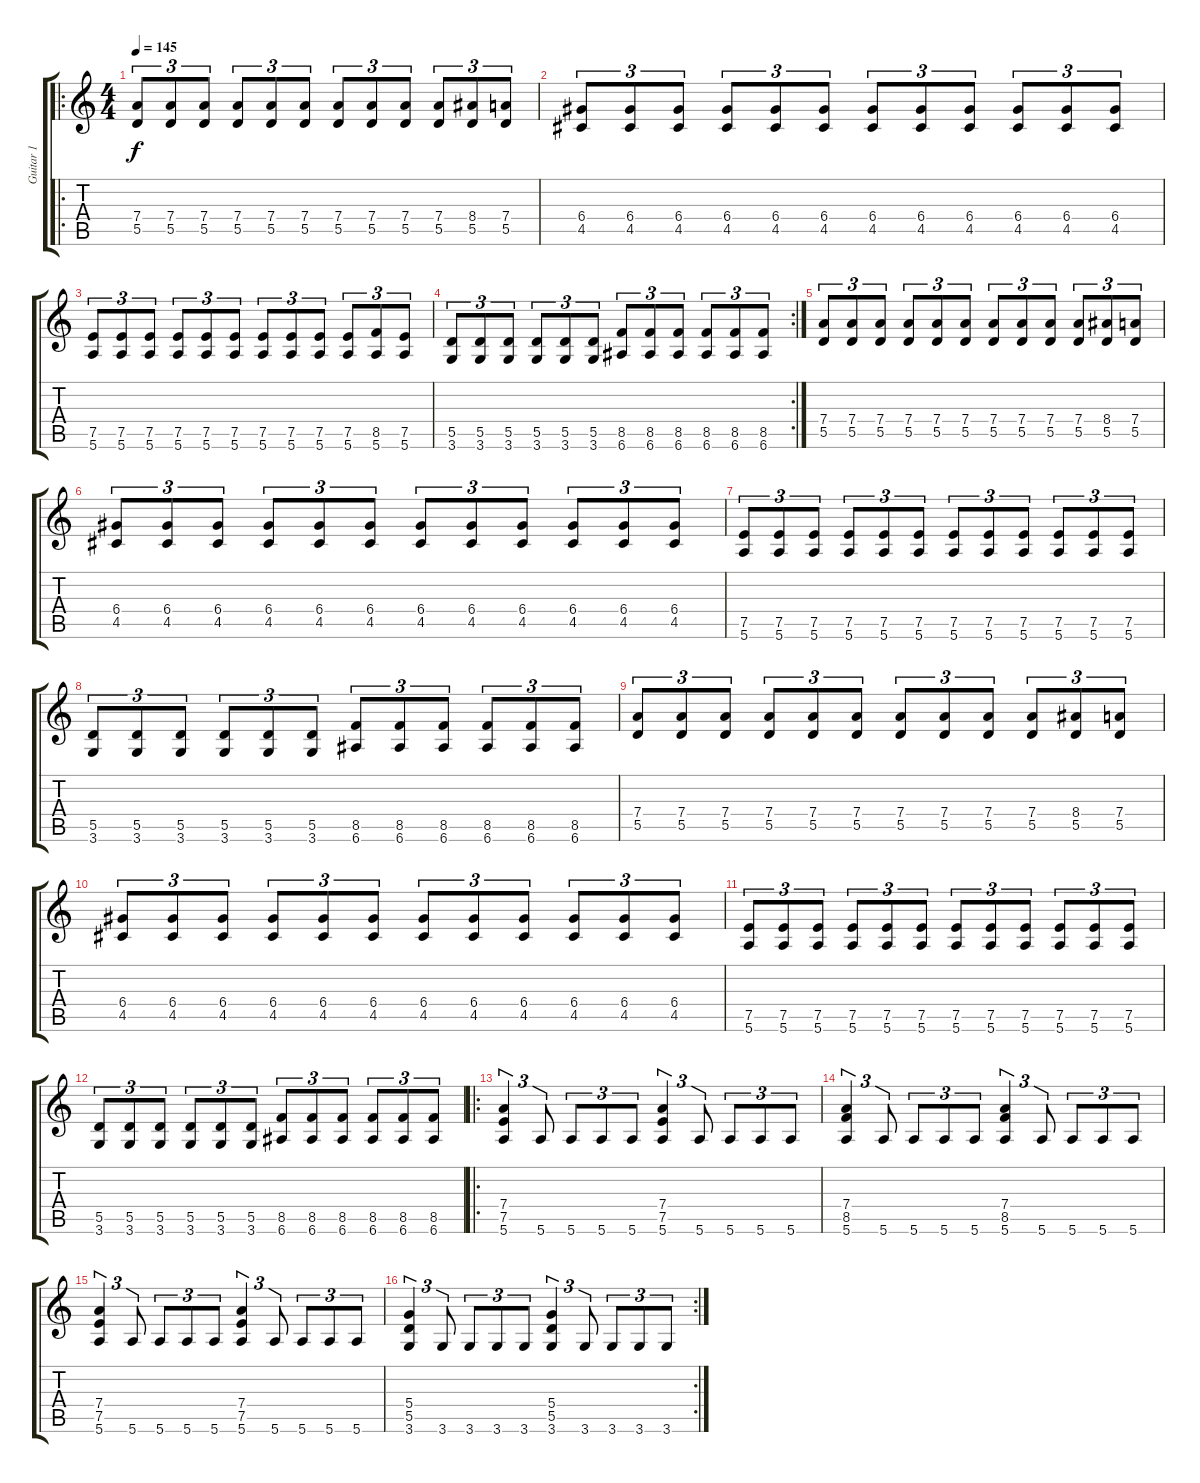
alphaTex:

\track ("Guitar 1" "Guitar 1") {instrument distortionguitar}
\staff {score tabs}
\tuning (E4 B3 G3 D3 A2 E2) {hide}
\ro
\ts (4 4)
\tempo 145
\clef g2
\ks c
(7.4 5.5).8{tu (3 2) dy f volume 12 balance 16} (7.4 5.5).8{tu (3 2)} (7.4 5.5).8{tu (3 2)} (7.4 5.5).8{tu (3 2)} (7.4 5.5).8{tu (3 2)} (7.4 5.5).8{tu (3 2)} (7.4 5.5).8{tu (3 2)} (7.4 5.5).8{tu (3 2)} (7.4 5.5).8{tu (3 2)} (7.4 5.5).8{tu (3 2)} (8.4 5.5).8{tu (3 2)} (7.4 5.5).8{tu (3 2)} |
(6.4 4.5).8{tu (3 2)} (6.4 4.5).8{tu (3 2)} (6.4 4.5).8{tu (3 2)} (6.4 4.5).8{tu (3 2)} (6.4 4.5).8{tu (3 2)} (6.4 4.5).8{tu (3 2)} (6.4 4.5).8{tu (3 2)} (6.4 4.5).8{tu (3 2)} (6.4 4.5).8{tu (3 2)} (6.4 4.5).8{tu (3 2)} (6.4 4.5).8{tu (3 2)} (6.4 4.5).8{tu (3 2)} |
(7.5 5.6).8{tu (3 2)} (7.5 5.6).8{tu (3 2)} (7.5 5.6).8{tu (3 2)} (7.5 5.6).8{tu (3 2)} (7.5 5.6).8{tu (3 2)} (7.5 5.6).8{tu (3 2)} (7.5 5.6).8{tu (3 2)} (7.5 5.6).8{tu (3 2)} (7.5 5.6).8{tu (3 2)} (7.5 5.6).8{tu (3 2)} (8.5 5.6).8{tu (3 2)} (7.5 5.6).8{tu (3 2)} |
\rc 2
(5.5 3.6).8{tu (3 2)} (5.5 3.6).8{tu (3 2)} (5.5 3.6).8{tu (3 2)} (5.5 3.6).8{tu (3 2)} (5.5 3.6).8{tu (3 2)} (5.5 3.6).8{tu (3 2)} (8.5 6.6).8{tu (3 2)} (8.5 6.6).8{tu (3 2)} (8.5 6.6).8{tu (3 2)} (8.5 6.6).8{tu (3 2)} (8.5 6.6).8{tu (3 2)} (8.5 6.6).8{tu (3 2)} |
(7.4 5.5).8{tu (3 2)} (7.4 5.5).8{tu (3 2)} (7.4 5.5).8{tu (3 2)} (7.4 5.5).8{tu (3 2)} (7.4 5.5).8{tu (3 2)} (7.4 5.5).8{tu (3 2)} (7.4 5.5).8{tu (3 2)} (7.4 5.5).8{tu (3 2)} (7.4 5.5).8{tu (3 2)} (7.4 5.5).8{tu (3 2)} (8.4 5.5).8{tu (3 2)} (7.4 5.5).8{tu (3 2)} |
(6.4 4.5).8{tu (3 2)} (6.4 4.5).8{tu (3 2)} (6.4 4.5).8{tu (3 2)} (6.4 4.5).8{tu (3 2)} (6.4 4.5).8{tu (3 2)} (6.4 4.5).8{tu (3 2)} (6.4 4.5).8{tu (3 2)} (6.4 4.5).8{tu (3 2)} (6.4 4.5).8{tu (3 2)} (6.4 4.5).8{tu (3 2)} (6.4 4.5).8{tu (3 2)} (6.4 4.5).8{tu (3 2)} |
(7.5 5.6).8{tu (3 2)} (7.5 5.6).8{tu (3 2)} (7.5 5.6).8{tu (3 2)} (7.5 5.6).8{tu (3 2)} (7.5 5.6).8{tu (3 2)} (7.5 5.6).8{tu (3 2)} (7.5 5.6).8{tu (3 2)} (7.5 5.6).8{tu (3 2)} (7.5 5.6).8{tu (3 2)} (7.5 5.6).8{tu (3 2)} (7.5 5.6).8{tu (3 2)} (7.5 5.6).8{tu (3 2)} |
(5.5 3.6).8{tu (3 2)} (5.5 3.6).8{tu (3 2)} (5.5 3.6).8{tu (3 2)} (5.5 3.6).8{tu (3 2)} (5.5 3.6).8{tu (3 2)} (5.5 3.6).8{tu (3 2)} (8.5 6.6).8{tu (3 2)} (8.5 6.6).8{tu (3 2)} (8.5 6.6).8{tu (3 2)} (8.5 6.6).8{tu (3 2)} (8.5 6.6).8{tu (3 2)} (8.5 6.6).8{tu (3 2)} |
(7.4 5.5).8{tu (3 2)} (7.4 5.5).8{tu (3 2)} (7.4 5.5).8{tu (3 2)} (7.4 5.5).8{tu (3 2)} (7.4 5.5).8{tu (3 2)} (7.4 5.5).8{tu (3 2)} (7.4 5.5).8{tu (3 2)} (7.4 5.5).8{tu (3 2)} (7.4 5.5).8{tu (3 2)} (7.4 5.5).8{tu (3 2)} (8.4 5.5).8{tu (3 2)} (7.4 5.5).8{tu (3 2)} |
(6.4 4.5).8{tu (3 2)} (6.4 4.5).8{tu (3 2)} (6.4 4.5).8{tu (3 2)} (6.4 4.5).8{tu (3 2)} (6.4 4.5).8{tu (3 2)} (6.4 4.5).8{tu (3 2)} (6.4 4.5).8{tu (3 2)} (6.4 4.5).8{tu (3 2)} (6.4 4.5).8{tu (3 2)} (6.4 4.5).8{tu (3 2)} (6.4 4.5).8{tu (3 2)} (6.4 4.5).8{tu (3 2)} |
(7.5 5.6).8{tu (3 2)} (7.5 5.6).8{tu (3 2)} (7.5 5.6).8{tu (3 2)} (7.5 5.6).8{tu (3 2)} (7.5 5.6).8{tu (3 2)} (7.5 5.6).8{tu (3 2)} (7.5 5.6).8{tu (3 2)} (7.5 5.6).8{tu (3 2)} (7.5 5.6).8{tu (3 2)} (7.5 5.6).8{tu (3 2)} (7.5 5.6).8{tu (3 2)} (7.5 5.6).8{tu (3 2)} |
(5.5 3.6).8{tu (3 2)} (5.5 3.6).8{tu (3 2)} (5.5 3.6).8{tu (3 2)} (5.5 3.6).8{tu (3 2)} (5.5 3.6).8{tu (3 2)} (5.5 3.6).8{tu (3 2)} (8.5 6.6).8{tu (3 2)} (8.5 6.6).8{tu (3 2)} (8.5 6.6).8{tu (3 2)} (8.5 6.6).8{tu (3 2)} (8.5 6.6).8{tu (3 2)} (8.5 6.6).8{tu (3 2)} |
\ro
(7.4 7.5 5.6).4{tu (3 2) balance 16} 5.6.8{tu (3 2)} 5.6.8{tu (3 2)} 5.6.8{tu (3 2)} 5.6.8{tu (3 2)} (7.4 7.5 5.6).4{tu (3 2)} 5.6.8{tu (3 2)} 5.6.8{tu (3 2)} 5.6.8{tu (3 2)} 5.6.8{tu (3 2)} |
(7.4 8.5 5.6).4{tu (3 2)} 5.6.8{tu (3 2)} 5.6.8{tu (3 2)} 5.6.8{tu (3 2)} 5.6.8{tu (3 2)} (7.4 8.5 5.6).4{tu (3 2)} 5.6.8{tu (3 2)} 5.6.8{tu (3 2)} 5.6.8{tu (3 2)} 5.6.8{tu (3 2)} |
(7.4 7.5 5.6).4{tu (3 2)} 5.6.8{tu (3 2)} 5.6.8{tu (3 2)} 5.6.8{tu (3 2)} 5.6.8{tu (3 2)} (7.4 7.5 5.6).4{tu (3 2)} 5.6.8{tu (3 2)} 5.6.8{tu (3 2)} 5.6.8{tu (3 2)} 5.6.8{tu (3 2)} |
\rc 2
(5.4 5.5 3.6).4{tu (3 2)} 3.6.8{tu (3 2)} 3.6.8{tu (3 2)} 3.6.8{tu (3 2)} 3.6.8{tu (3 2)} (5.4 5.5 3.6).4{tu (3 2)} 3.6.8{tu (3 2)} 3.6.8{tu (3 2)} 3.6.8{tu (3 2)} 3.6.8{tu (3 2)}
